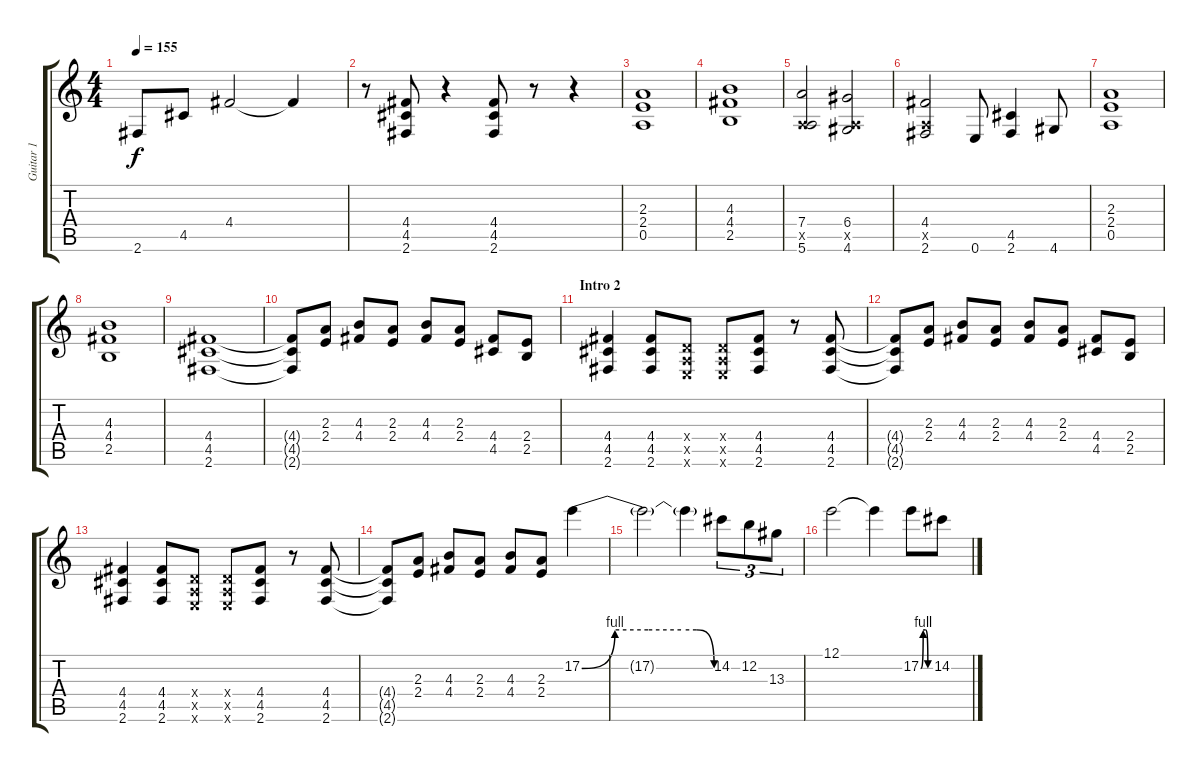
\track ("Guitar 1" "Guitar 1") {instrument distortionguitar}
\staff {score tabs}
\tuning (E4 B3 G3 D3 A2 E2) {hide}
\ts (4 4)
\tempo 155
\clef g2
\ks c
2.6.8{dy f} 4.5.8 4.4.2 4.4{t}.4 |
r.8 (4.4 4.5 2.6).8 r.4 (4.4 4.5 2.6).8 r.8 r.4 |
(2.3 2.4 0.5).1 |
(4.3 4.4 2.5).1 |
(7.4 0.5{x} 5.6).2 (6.4 0.5{x} 4.6).2 |
(4.4 0.5{x} 2.6).2 0.6.8 (4.5 2.6).4 4.6.8 |
(2.3 2.4 0.5).1 |
(4.3 4.4 2.5).1 |
(4.4 4.5 2.6).1 |
(4.4{t} 4.5{t} 2.6{t}).8 (2.3 2.4).8 (4.3 4.4).8 (2.3 2.4).8 (4.3 4.4).8 (2.3 2.4).8 (4.4 4.5).8 (2.4 2.5).8 |
\section ("" "Intro 2")
(4.4 4.5 2.6).4 (4.4 4.5 2.6).8 (0.4{x} 0.5{x} 0.6{x}).8 (0.4{x} 0.5{x} 0.6{x}).8 (4.4 4.5 2.6).8 r.8 (4.4 4.5 2.6).8 |
(4.4{t} 4.5{t} 2.6{t}).8 (2.3 2.4).8 (4.3 4.4).8 (2.3 2.4).8 (4.3 4.4).8 (2.3 2.4).8 (4.4 4.5).8 (2.4 2.5).8 |
(4.4 4.5 2.6).4 (4.4 4.5 2.6).8 (0.4{x} 0.5{x} 0.6{x}).8 (0.4{x} 0.5{x} 0.6{x}).8 (4.4 4.5 2.6).8 r.8 (4.4 4.5 2.6).8 |
(4.4{t} 4.5{t} 2.6{t}).8 (2.3 2.4).8 (4.3 4.4).8 (2.3 2.4).8 (4.3 4.4).8 (2.3 2.4).8 17.2{be (custom 0 0 15 4 30 4 45 4 52 4 60 0)}.4 |
17.2{t}.2 17.2{t}.4 14.2.8{tu (3 2)} 12.2.8{tu (3 2)} 13.3.8{tu (3 2)} |
12.1.2 12.1{t}.4 17.2{be (custom 0 0 15 4 30 4 45 0 60 0)}.8 14.2.8
